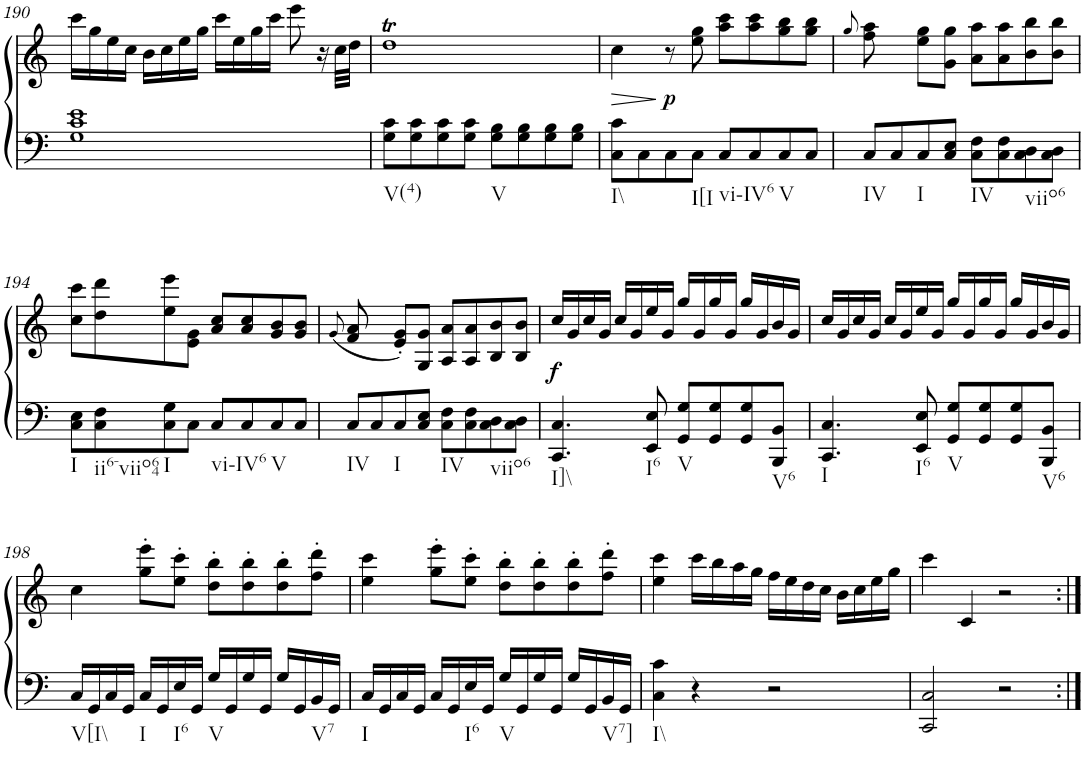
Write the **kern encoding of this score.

**kern	**kern	**dynam
*part1	*part1	*part1
*staff2	*staff1	*staff1/2
*I"Piano	*	*
*I'Pno.	*	*
!!LO:PB:g=z
*clefF4	*clefG2	*
*k[]	*k[]	*
*M4/4	*M4/4	*
*met(c)	*met(c)	*
=190	=190	=190
1G 1c 1e	16ccc\LL	.
.	16gg\	.
.	16ee\	.
.	16cc\JJ	.
.	16b\LL	.
.	16cc\	.
.	16ee\	.
.	16gg\JJ	.
.	16ccc\LL	.
.	16ee\	.
.	16gg\	.
.	16ccc\JJ	.
.	8eee\	.
.	16r	.
.	32cc\LLL	.
.	32dd\JJJ	.
=191	=191	=191
!LO:TX:b:t=V(4)	!	!
8G\ 8c\L	1ddT	.
8G\ 8c\	.	.
8G\ 8c\	.	.
8G\ 8c\J	.	.
!LO:TX:b:t=V	!	!
8G\ 8B\L	.	.
8G\ 8B\	.	.
8G\ 8B\	.	.
8G\ 8B\J	.	.
=192	=192	=192
!LO:TX:b:t=I\\	!	!
!	!	!LO:HP:b
8C\ 8c\L	4cc\	>
8C\	.	.
!	!	!LO:DY:n=1:b
8C\	8r	] p
!LO:TX:b:t=I[I	!	!
8C\J	8ee\ 8gg\	.
!LO:TX:b:t=vi-IV6	!	!
8C/L	8aa\ 8ccc\L	.
8C/	8aa\ 8ccc\	.
!LO:TX:b:t=V	!	!
8C/	8gg\ 8bb\	.
8C/J	8gg\ 8bb\J	.
=193	=193	=193
.	8qgg/	.
!LO:TX:b:t=IV	!	!
8C/L	8ff\ 8aa\	.
8C/	8ryy	.
!LO:TX:b:t=I	!	!
8C/	8ee\ 8gg\L	.
8C/ 8E/J	8g\ 8gg\J	.
!LO:TX:b:t=IV	!	!
8C\ 8F\L	8a\ 8aa\L	.
8C\ 8F\	8a\ 8aa\	.
!LO:TX:b:t=viio6	!	!
8C\ 8D\	8b\ 8bb\	.
8C\ 8D\J	8b\ 8bb\J	.
!!LO:LB:g=z
=194	=194	=194
!LO:TX:b:t=I	!	!
8C\ 8E\L	8cc\ 8ccc\L	.
!LO:TX:b:t=ii6-viio64	!	!
8C\ 8F\	8dd\ 8ddd\	.
!LO:TX:b:t=I	!	!
8C\ 8G\	8ee\ 8eee\	.
8C\J	8e\ 8g\J	.
!LO:TX:b:t=vi-IV6	!	!
8C/L	8a/ 8cc/L	.
8C/	8a/ 8cc/	.
!LO:TX:b:t=V	!	!
8C/	8g/ 8b/	.
8C/J	8g/ 8b/J	.
=195	=195	=195
.	(8qg/	.
!LO:TX:b:t=IV	!	!
8C/L	8f/ 8a/	.
8C/	8ryy	.
!LO:TX:b:t=I	!	!
8C/	8e/' 8g/'L)	.
8C/ 8E/J	8G/ 8g/J	.
!LO:TX:b:t=IV	!	!
8C\ 8F\L	8A/ 8a/L	.
8C\ 8F\	8A/ 8a/	.
!LO:TX:b:t=viio6	!	!
8C\ 8D\	8B/ 8b/	.
8C\ 8D\J	8B/ 8b/J	.
=196	=196	=196
!LO:TX:b:t=I]\\	!	!
!	!	!LO:DY:b
4.CC/ 4.C/	16cc/LL	f
.	16g/	.
.	16cc/	.
.	16g/JJ	.
.	16cc/LL	.
.	16g/	.
!LO:TX:b:t=I6	!	!
8EE/ 8E/	16ee/	.
.	16g/JJ	.
!LO:TX:b:t=V	!	!
8GG/ 8G/L	16gg/LL	.
.	16g/	.
8GG/ 8G/	16gg/	.
.	16g/JJ	.
8GG/ 8G/	16gg/LL	.
.	16g/	.
!LO:TX:b:t=V6	!	!
8BBB/ 8BB/J	16b/	.
.	16g/JJ	.
=197	=197	=197
!LO:TX:b:t=I	!	!
4.CC/ 4.C/	16cc/LL	.
.	16g/	.
.	16cc/	.
.	16g/JJ	.
.	16cc/LL	.
.	16g/	.
!LO:TX:b:t=I6	!	!
8EE/ 8E/	16ee/	.
.	16g/JJ	.
!LO:TX:b:t=V	!	!
8GG/ 8G/L	16gg/LL	.
.	16g/	.
8GG/ 8G/	16gg/	.
.	16g/JJ	.
8GG/ 8G/	16gg/LL	.
.	16g/	.
!LO:TX:b:t=V6	!	!
8BBB/ 8BB/J	16b/	.
.	16g/JJ	.
!!LO:LB:g=z
=198	=198	=198
!LO:TX:b:t=V[I\\	!	!
16C/LL	4cc\	.
16GG/	.	.
16C/	.	.
16GG/JJ	.	.
!LO:TX:b:t=I	!	!
16C/LL	8gg\' 8eee\'L	.
16GG/	.	.
!LO:TX:b:t=I6	!	!
16E/	8ee\' 8ccc\'J	.
16GG/JJ	.	.
!LO:TX:b:t=V	!	!
16G/LL	8dd\' 8bb\'L	.
16GG/	.	.
16G/	8dd\' 8bb\'	.
16GG/JJ	.	.
16G/LL	8dd\' 8bb\'	.
16GG/	.	.
!LO:TX:b:t=V7	!	!
16BB/	8ff\' 8ddd\'J	.
16GG/JJ	.	.
=199	=199	=199
!LO:TX:b:t=I	!	!
16C/LL	4ee\ 4ccc\	.
16GG/	.	.
16C/	.	.
16GG/JJ	.	.
16C/LL	8gg\' 8eee\'L	.
16GG/	.	.
!LO:TX:b:t=I6	!	!
16E/	8ee\' 8ccc\'J	.
16GG/JJ	.	.
!LO:TX:b:t=V	!	!
16G/LL	8dd\' 8bb\'L	.
16GG/	.	.
16G/	8dd\' 8bb\'	.
16GG/JJ	.	.
16G/LL	8dd\' 8bb\'	.
16GG/	.	.
!LO:TX:b:t=V7]	!	!
16BB/	8ff\' 8ddd\'J	.
16GG/JJ	.	.
=200	=200	=200
!LO:TX:b:t=I\\	!	!
4C\ 4c\	4ee\ 4ccc\	.
4r	16ccc\LL	.
.	16bb\	.
.	16aa\	.
.	16gg\JJ	.
2r	16ff\LL	.
.	16ee\	.
.	16dd\	.
.	16cc\JJ	.
.	16b\LL	.
.	16cc\	.
.	16ee\	.
.	16gg\JJ	.
=201	=201	=201
2CC/ 2C/	4ccc\	.
.	4c/	.
2r	2r	.
=:|!	=:|!	=:|!
*-	*-	*-
